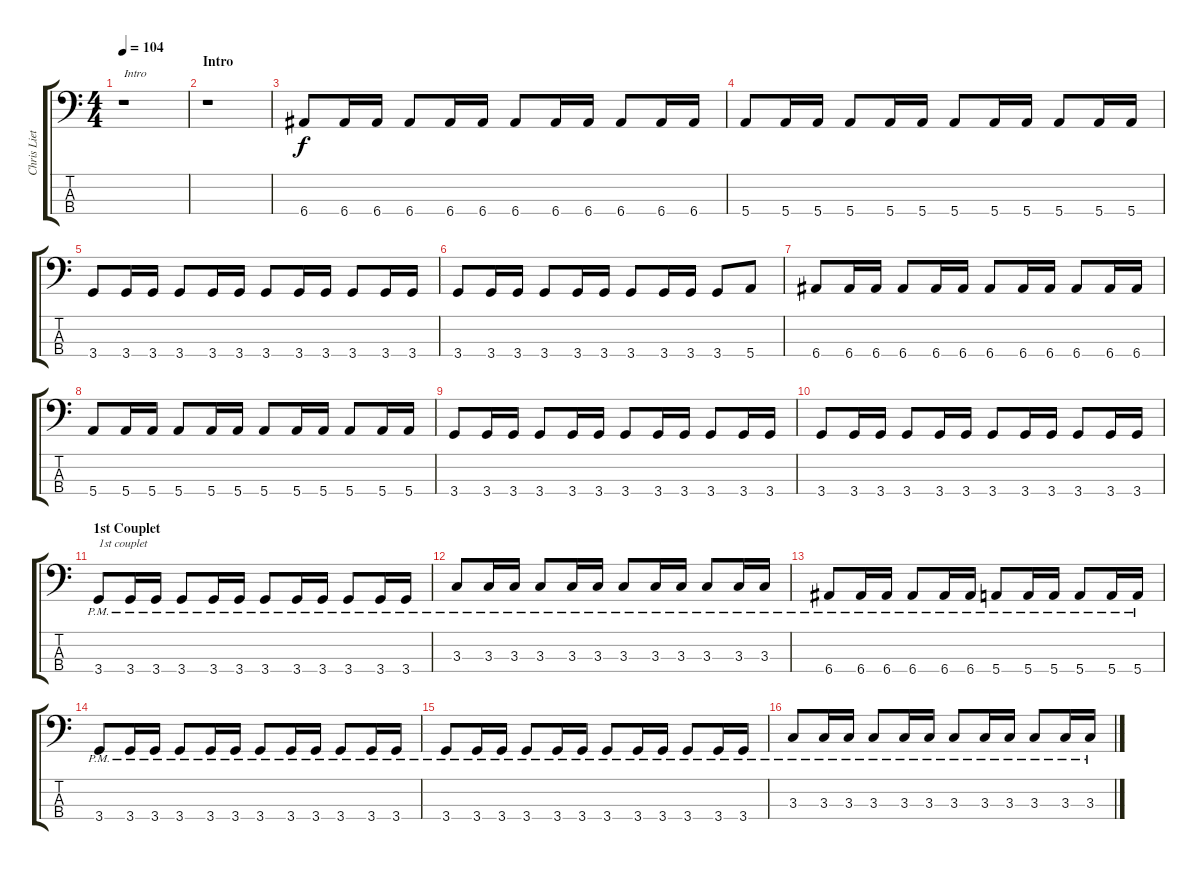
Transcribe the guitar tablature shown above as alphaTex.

\track ("Chris Lietz" "Chris Liet") {instrument electricbassfinger}
\staff {score tabs}
\tuning (G2 D2 A1 E1) {hide}
\ts (4 4)
\tempo 104
\clef f4
\ks c
r.1{txt "Intro" dy f instrument electricbassfinger} |
\section ("" "Intro")
r.1 |
6.4.8 6.4.16 6.4.16 6.4.8 6.4.16 6.4.16 6.4.8 6.4.16 6.4.16 6.4.8 6.4.16 6.4.16 |
5.4.8 5.4.16 5.4.16 5.4.8 5.4.16 5.4.16 5.4.8 5.4.16 5.4.16 5.4.8 5.4.16 5.4.16 |
3.4.8 3.4.16 3.4.16 3.4.8 3.4.16 3.4.16 3.4.8 3.4.16 3.4.16 3.4.8 3.4.16 3.4.16 |
3.4.8 3.4.16 3.4.16 3.4.8 3.4.16 3.4.16 3.4.8 3.4.16 3.4.16 3.4.8 5.4.8 |
6.4.8 6.4.16 6.4.16 6.4.8 6.4.16 6.4.16 6.4.8 6.4.16 6.4.16 6.4.8 6.4.16 6.4.16 |
5.4.8 5.4.16 5.4.16 5.4.8 5.4.16 5.4.16 5.4.8 5.4.16 5.4.16 5.4.8 5.4.16 5.4.16 |
3.4.8 3.4.16 3.4.16 3.4.8 3.4.16 3.4.16 3.4.8 3.4.16 3.4.16 3.4.8 3.4.16 3.4.16 |
3.4.8 3.4.16 3.4.16 3.4.8 3.4.16 3.4.16 3.4.8 3.4.16 3.4.16 3.4.8 3.4.16 3.4.16 |
\section ("" "1st Couplet")
3.4{pm}.8{txt "1st couplet"} 3.4{pm}.16 3.4{pm}.16 3.4{pm}.8 3.4{pm}.16 3.4{pm}.16 3.4{pm}.8 3.4{pm}.16 3.4{pm}.16 3.4{pm}.8 3.4{pm}.16 3.4{pm}.16 |
3.3{pm}.8 3.3{pm}.16 3.3{pm}.16 3.3{pm}.8 3.3{pm}.16 3.3{pm}.16 3.3{pm}.8 3.3{pm}.16 3.3{pm}.16 3.3{pm}.8 3.3{pm}.16 3.3{pm}.16 |
6.4{pm}.8 6.4{pm}.16 6.4{pm}.16 6.4{pm}.8 6.4{pm}.16 6.4{pm}.16 5.4{pm}.8 5.4{pm}.16 5.4{pm}.16 5.4{pm}.8 5.4{pm}.16 5.4{pm}.16 |
3.4{pm}.8 3.4{pm}.16 3.4{pm}.16 3.4{pm}.8 3.4{pm}.16 3.4{pm}.16 3.4{pm}.8 3.4{pm}.16 3.4{pm}.16 3.4{pm}.8 3.4{pm}.16 3.4{pm}.16 |
3.4{pm}.8 3.4{pm}.16 3.4{pm}.16 3.4{pm}.8 3.4{pm}.16 3.4{pm}.16 3.4{pm}.8 3.4{pm}.16 3.4{pm}.16 3.4{pm}.8 3.4{pm}.16 3.4{pm}.16 |
3.3{pm}.8 3.3{pm}.16 3.3{pm}.16 3.3{pm}.8 3.3{pm}.16 3.3{pm}.16 3.3{pm}.8 3.3{pm}.16 3.3{pm}.16 3.3{pm}.8 3.3{pm}.16 3.3{pm}.16
